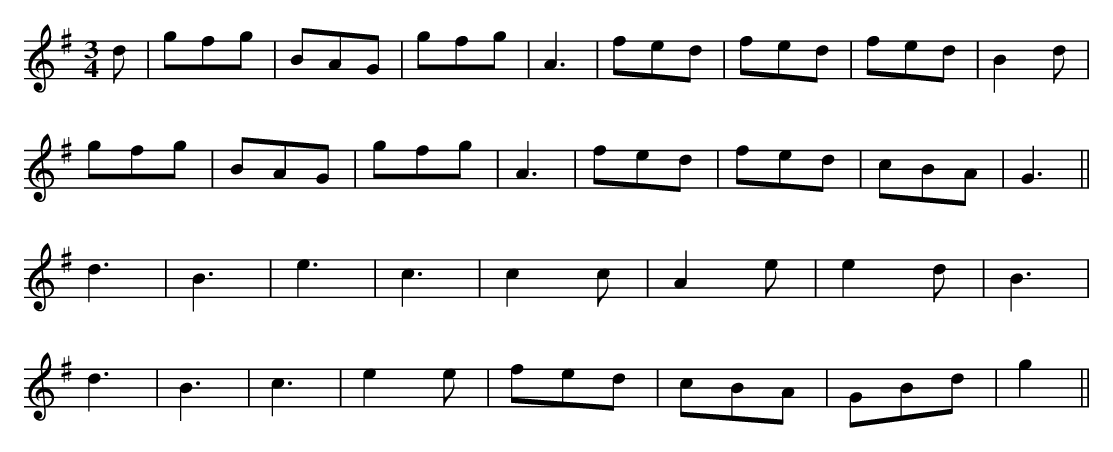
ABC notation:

X:1
M:3/4
K:G
d|gfg|BAG|gfg|A3|fed|fed|fed|B2d|
gfg|BAG|gfg|A3|fed|fed|cBA|G3||
d3|B3|e3|c3|c2c|A2e|e2d|B3|
d3|B3|c3|e2e|fed|cBA|GBd|g2||
